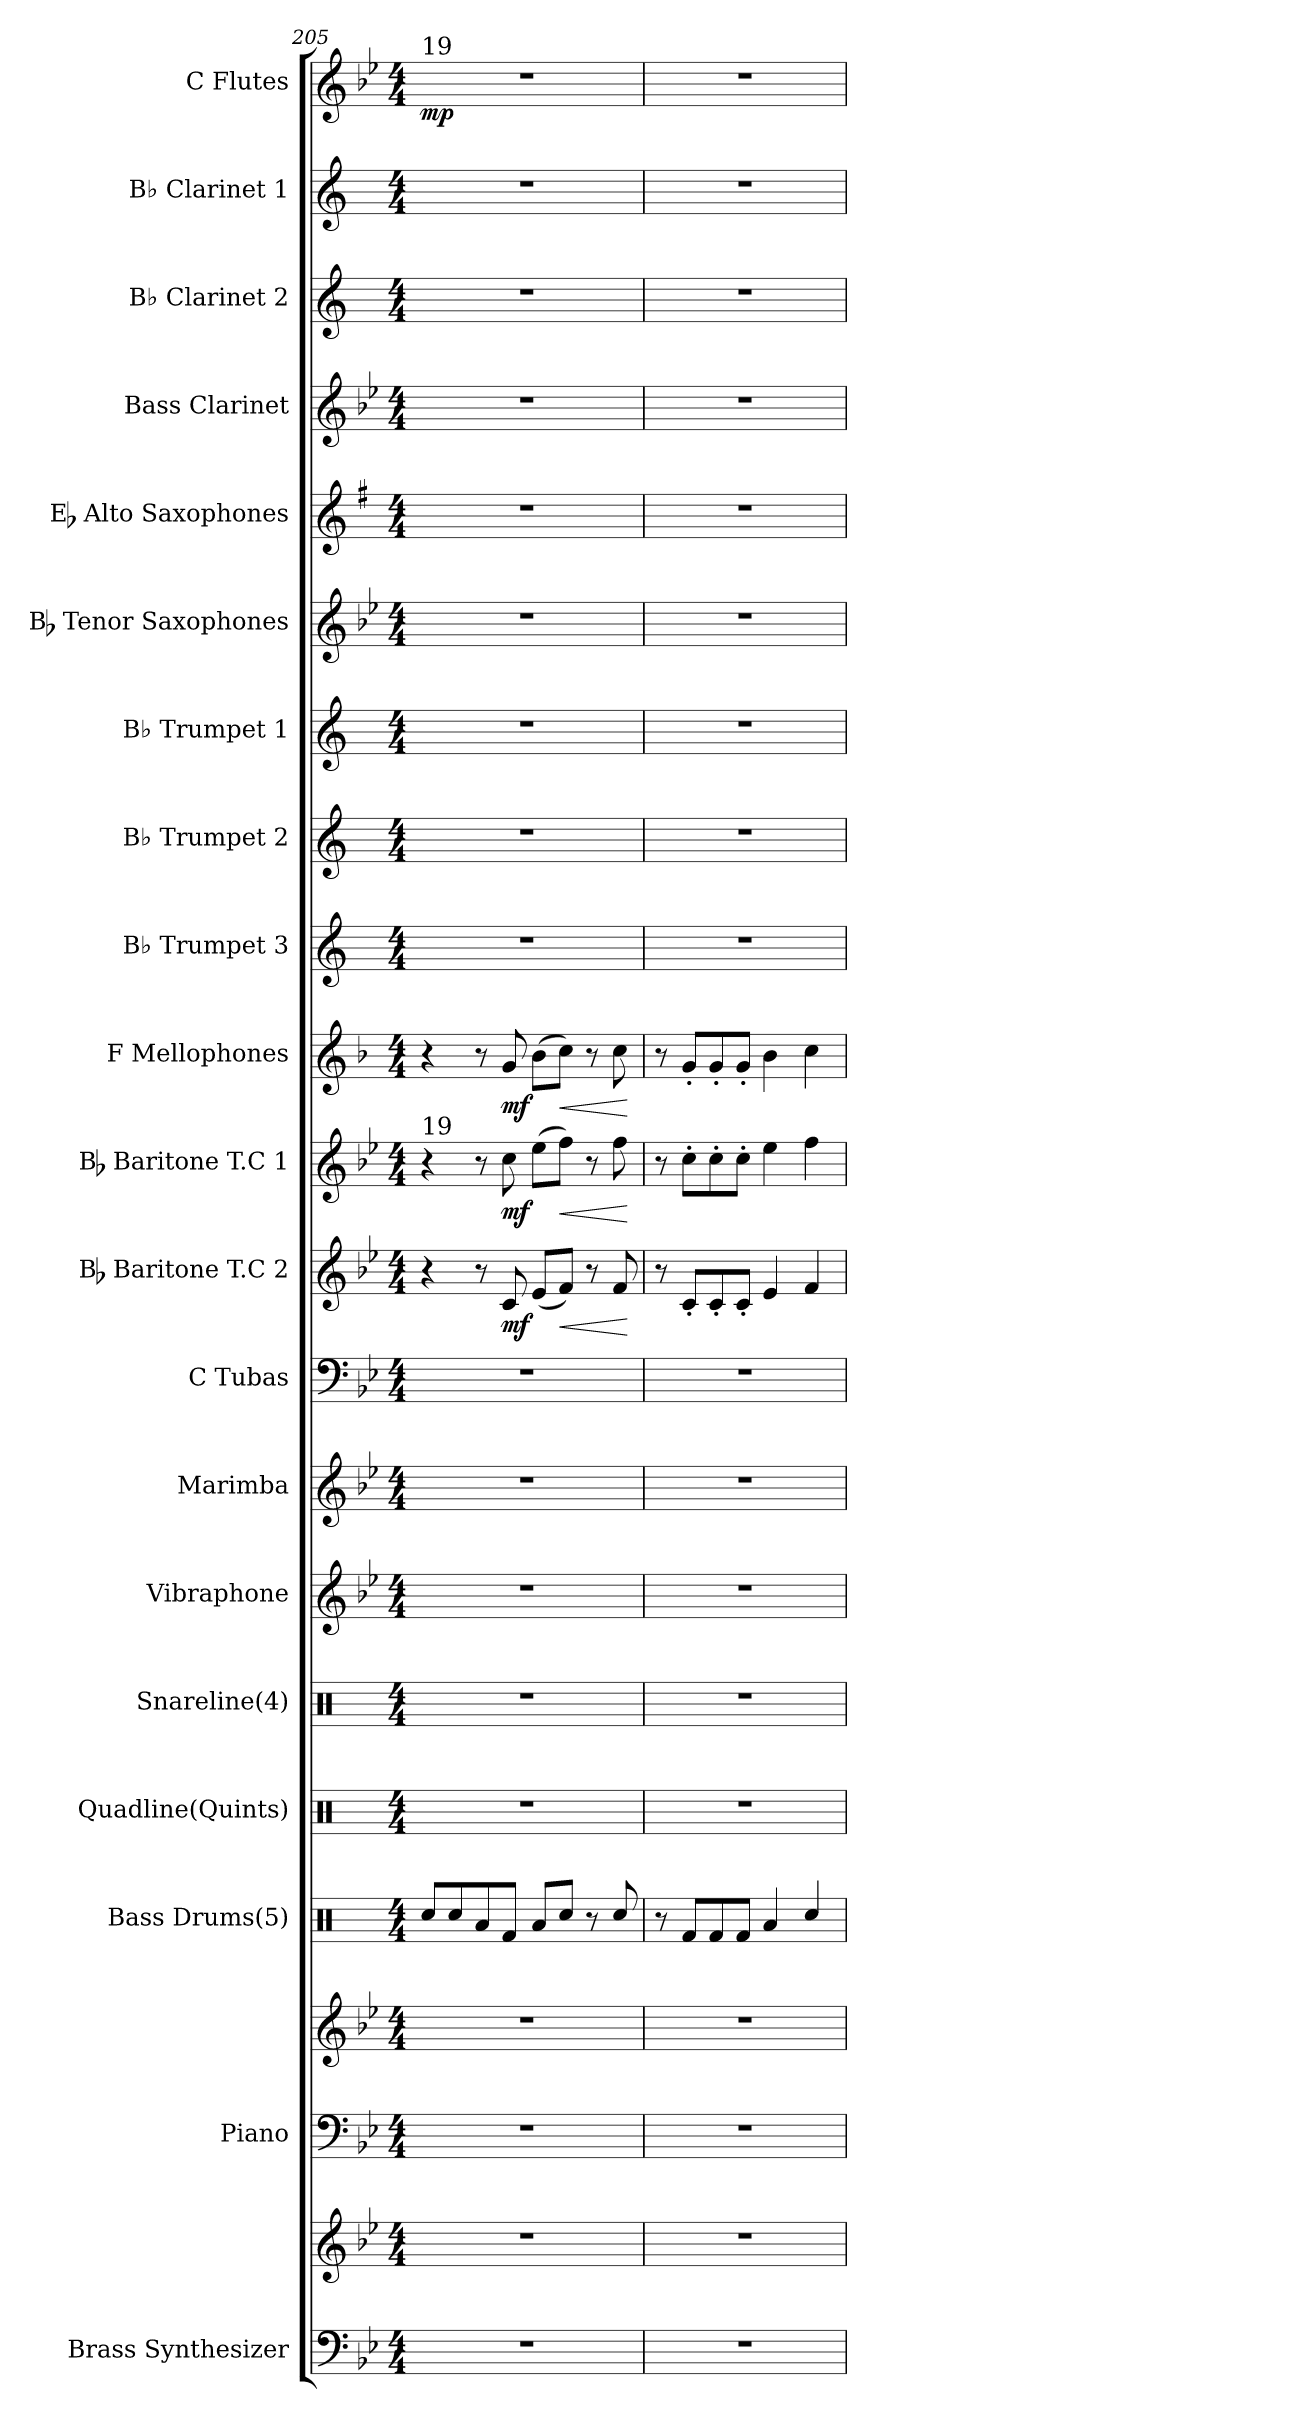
**kern	**kern	**kern	**kern	**kern	**kern	**kern	**kern	**kern	**kern	**kern	**dynam	**kern	**dynam	**kern	**dynam	**kern	**kern	**kern	**kern	**kern	**kern	**kern	**kern	**kern	**dynam
*part20	*part20	*part19	*part19	*part18	*part17	*part16	*part15	*part14	*part13	*part12	*part12	*part11	*part11	*part10	*part10	*part9	*part8	*part7	*part6	*part5	*part4	*part3	*part2	*part1	*part1
*staff22	*staff21	*staff20	*staff19	*staff18	*staff17	*staff16	*staff15	*staff14	*staff13	*staff12	*staff12	*staff11	*staff11	*staff10	*staff10	*staff9	*staff8	*staff7	*staff6	*staff5	*staff4	*staff3	*staff2	*staff1	*staff1
*I"Brass Synthesizer	*	*I"Piano	*	*I"Bass Drums(5)	*I"Quadline(Quints)	*I"Snareline(4)	*I"Vibraphone	*I"Marimba	*I"C Tubas	*I"Bb Baritone T.C 2	*	*I"Bb Baritone T.C 1	*	*I"F Mellophones	*	*I"B♭ Trumpet 3	*I"B♭ Trumpet 2	*I"B♭ Trumpet 1	*I"Bb Tenor Saxophones	*I"Eb Alto Saxophones	*I"Bass Clarinet	*I"B♭ Clarinet 2	*I"B♭ Clarinet 1	*I"C Flutes	*
*I'Synth.	*	*I'Pno.	*	*I'BD	*	*	*	*I'Marimba	*I'Tubas	*I'Baritone T.C 2	*	*I'Baritone T.C 1	*	*I'Mello	*	*I'B♭ Tpt. 3	*I'B♭ Tpt. 2	*I'B♭ Tpt. 1	*I'Tenor Saxes	*I'Alto Saxes	*I'B. Cl.	*I'B♭ Cl. 2	*I'B♭ Cl. 1	*I'Flutes	*
*clefF4	*clefG2	*clefF4	*clefG2	*clefX	*clefX	*clefX	*clefG2	*clefG2	*clefF4	*clefG2	*	*clefG2	*	*clefG2	*	*clefG2	*clefG2	*clefG2	*clefG2	*clefG2	*clefG2	*clefG2	*clefG2	*clefG2	*
*	*	*	*	*	*	*	*	*	*	*ITrd8c14	*	*ITrd8c14	*	*ITrd4c7	*	*ITrd1c2	*ITrd1c2	*ITrd1c2	*ITrd8c14	*ITrd5c9	*ITrd8c14	*ITrd1c2	*ITrd1c2	*	*
*k[b-e-]	*k[b-e-]	*k[b-e-]	*k[b-e-]	*k[]	*k[]	*k[]	*k[b-e-]	*k[b-e-]	*k[b-e-]	*k[b-e-]	*	*k[b-e-]	*	*k[b-e-]	*	*k[b-e-]	*k[b-e-]	*k[b-e-]	*k[b-e-]	*k[b-e-]	*k[b-e-]	*k[b-e-]	*k[b-e-]	*k[b-e-]	*
*M4/4	*M4/4	*M4/4	*M4/4	*M4/4	*M4/4	*M4/4	*M4/4	*M4/4	*M4/4	*M4/4	*	*M4/4	*	*M4/4	*	*M4/4	*M4/4	*M4/4	*M4/4	*M4/4	*M4/4	*M4/4	*M4/4	*M4/4	*
=205	=205	=205	=205	=205	=205	=205	=205	=205	=205	=205	=205	=205	=205	=205	=205	=205	=205	=205	=205	=205	=205	=205	=205	=205	=205
!	!	!	!	!	!	!	!	!	!	!	!	!	!	!	!	!	!	!	!	!	!	!	!	!LO:TX:a:t=19	!
!	!	!	!	!	!	!	!	!	!	!	!	!LO:TX:a:t=19	!	!	!	!	!	!	!	!	!	!	!	!	!
!	!	!	!	!	!	!	!	!	!	!	!	!	!	!	!	!	!	!	!	!	!	!	!	!	!LO:DY:b
1r	1r	1r	1r	8Rcc/L	1r	1r	1r	1r	1r	4r	.	4r	.	4r	.	1r	1r	1r	1r	1r	1r	1r	1r	1r	mp
.	.	.	.	8Rcc/	.	.	.	.	.	.	.	.	.	.	.	.	.	.	.	.	.	.	.	.	.
.	.	.	.	8Ra/	.	.	.	.	.	8r	.	8r	.	8r	.	.	.	.	.	.	.	.	.	.	.
!	!	!	!	!	!	!	!	!	!	!	!LO:DY:b	!	!LO:DY:b	!	!LO:DY:b	!	!	!	!	!	!	!	!	!	!
.	.	.	.	8Rf/J	.	.	.	.	.	8C/	mf	8c\	mf	8c/	mf	.	.	.	.	.	.	.	.	.	.
.	.	.	.	8Ra/L	.	.	.	.	.	(8E-/L	.	(8e-\L	.	(8e-\L	.	.	.	.	.	.	.	.	.	.	.
!	!	!	!	!	!	!	!	!	!	!	!LO:HP:b	!	!LO:HP:b	!	!LO:HP:b	!	!	!	!	!	!	!	!	!	!
.	.	.	.	8Rcc/J	.	.	.	.	.	8F/J)	<	8f\J)	<	8f\J)	<	.	.	.	.	.	.	.	.	.	.
.	.	.	.	8r	.	.	.	.	.	8r	.	8r	.	8r	.	.	.	.	.	.	.	.	.	.	.
.	.	.	.	8Rcc/	.	.	.	.	.	8F/	.	8f\	.	8f\	.	.	.	.	.	.	.	.	.	.	.
.	.	.	.	.	.	.	.	.	.	.	[	.	[	.	[	.	.	.	.	.	.	.	.	.	.
=206	=206	=206	=206	=206	=206	=206	=206	=206	=206	=206	=206	=206	=206	=206	=206	=206	=206	=206	=206	=206	=206	=206	=206	=206	=206
1r	1r	1r	1r	8r	1r	1r	1r	1r	1r	8r	.	8r	.	8r	.	1r	1r	1r	1r	1r	1r	1r	1r	1r	.
.	.	.	.	8Rf/L	.	.	.	.	.	8C'/L	.	8c'\L	.	8c'/L	.	.	.	.	.	.	.	.	.	.	.
.	.	.	.	8Rf/	.	.	.	.	.	8C'/	.	8c'\	.	8c'/	.	.	.	.	.	.	.	.	.	.	.
.	.	.	.	8Rf/J	.	.	.	.	.	8C'/J	.	8c'\J	.	8c'/J	.	.	.	.	.	.	.	.	.	.	.
.	.	.	.	4Ra/	.	.	.	.	.	4E-/	.	4e-\	.	4e-\	.	.	.	.	.	.	.	.	.	.	.
.	.	.	.	4Rcc/	.	.	.	.	.	4F/	.	4f\	.	4f\	.	.	.	.	.	.	.	.	.	.	.
=	=	=	=	=	=	=	=	=	=	=	=	=	=	=	=	=	=	=	=	=	=	=	=	=	=
*-	*-	*-	*-	*-	*-	*-	*-	*-	*-	*-	*-	*-	*-	*-	*-	*-	*-	*-	*-	*-	*-	*-	*-	*-	*-
